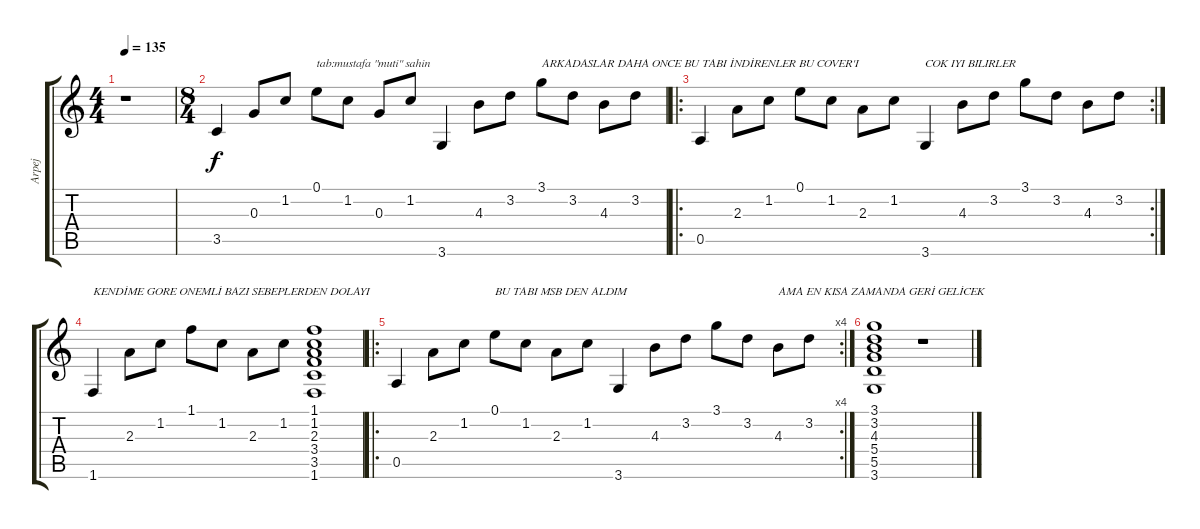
\track ("Arpej" "Arpej") {instrument acousticguitarnylon}
\staff {score tabs}
\tuning (E4 B3 G3 D3 A2 E2) {hide}
\ts (4 4)
\tempo 135
\clef g2
\ks c
r.1{txt "" dy f instrument acousticguitarnylon} |
\ts (8 4)
\section ("" "")
3.5.4 0.3.8 1.2.8 0.1.8{txt "tab:mustafa \"muti\" sahin"} 1.2.8 0.3.8 1.2.8 3.6.4 4.3.8 3.2.8 3.1.8{txt "ARKADASLAR DAHA ONCE BU TABI İNDİRENLER BU COVER'I"} 3.2.8 4.3.8 3.2.8 |
\ro
\rc 2
\section ("" "")
0.5.4 2.3.8 1.2.8 0.1.8 1.2.8 2.3.8 1.2.8 3.6.4{txt "COK IYI BILIRLER"} 4.3.8 3.2.8 3.1.8 3.2.8 4.3.8 3.2.8 |
\section ("" "")
1.6.4{txt "KENDİME GORE ONEMLİ BAZI SEBEPLERDEN DOLAYI"} 2.3.8 1.2.8 1.1.8 1.2.8 2.3.8 1.2.8 (1.1 1.2 2.3 3.4 3.5 1.6).1 |
\ro
\rc 4
0.5.4 2.3.8 1.2.8 0.1.8{txt "BU TABI MSB DEN ALDIM"} 1.2.8 2.3.8 1.2.8 3.6.4 4.3.8 3.2.8 3.1.8 3.2.8 4.3.8{txt "AMA EN KISA ZAMANDA GERİ GELİCEK"} 3.2.8 |
(3.1 3.2 4.3 5.4 5.5 3.6).1 r.1
